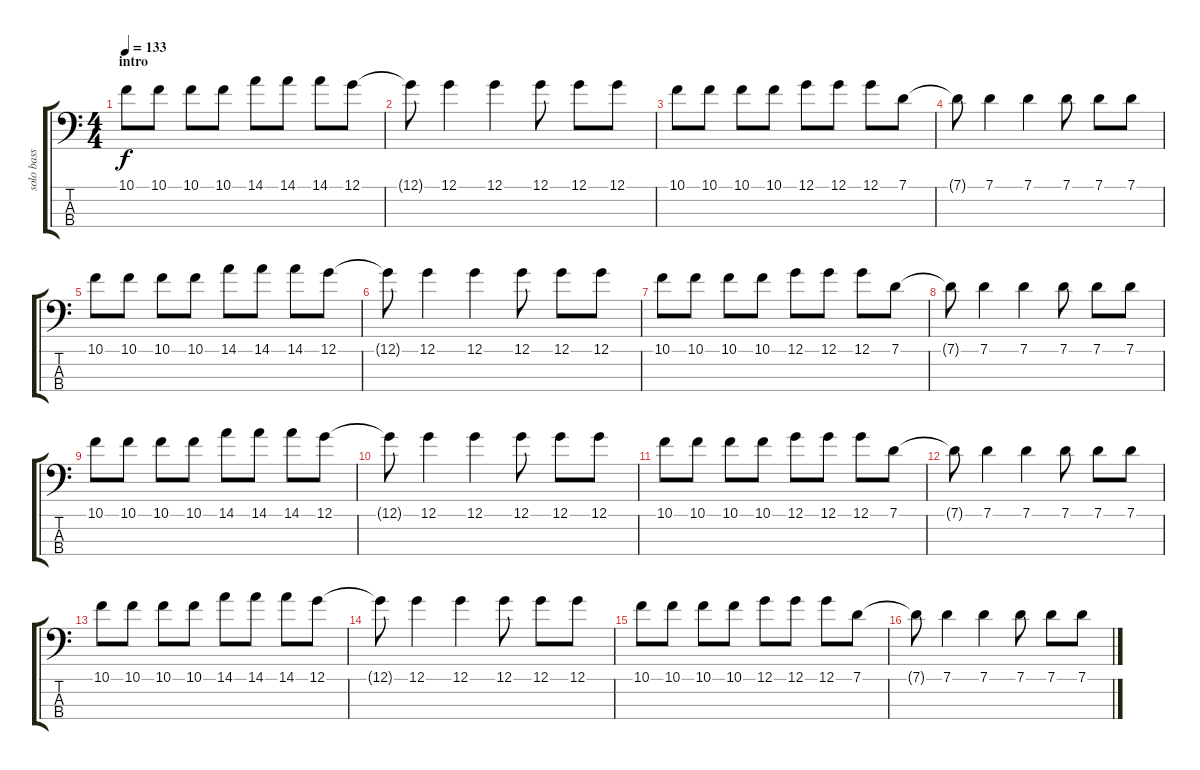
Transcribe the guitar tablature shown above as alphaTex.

\track ("solo bass" "solo bass") {instrument electricguitarjazz}
\staff {score tabs}
\tuning (G2 D2 A1 E1) {hide}
\ts (4 4)
\section ("" "intro")
\tempo 133
\clef f4
\ks c
10.1.8{dy f instrument electricguitarjazz} 10.1.8 10.1.8 10.1.8 14.1.8 14.1.8 14.1.8 12.1.8 |
12.1{t}.8 12.1.4 12.1.4 12.1.8 12.1.8 12.1.8 |
10.1.8 10.1.8 10.1.8 10.1.8 12.1.8 12.1.8 12.1.8 7.1.8 |
7.1{t}.8 7.1.4 7.1.4 7.1.8 7.1.8 7.1.8 |
10.1.8 10.1.8 10.1.8 10.1.8 14.1.8 14.1.8 14.1.8 12.1.8 |
12.1{t}.8 12.1.4 12.1.4 12.1.8 12.1.8 12.1.8 |
10.1.8 10.1.8 10.1.8 10.1.8 12.1.8 12.1.8 12.1.8 7.1.8 |
7.1{t}.8 7.1.4 7.1.4 7.1.8 7.1.8 7.1.8 |
10.1.8 10.1.8 10.1.8 10.1.8 14.1.8 14.1.8 14.1.8 12.1.8 |
12.1{t}.8 12.1.4 12.1.4 12.1.8 12.1.8 12.1.8 |
10.1.8 10.1.8 10.1.8 10.1.8 12.1.8 12.1.8 12.1.8 7.1.8 |
7.1{t}.8 7.1.4 7.1.4 7.1.8 7.1.8 7.1.8 |
10.1.8 10.1.8 10.1.8 10.1.8 14.1.8 14.1.8 14.1.8 12.1.8 |
12.1{t}.8 12.1.4 12.1.4 12.1.8 12.1.8 12.1.8 |
10.1.8 10.1.8 10.1.8 10.1.8 12.1.8 12.1.8 12.1.8 7.1.8 |
7.1{t}.8 7.1.4 7.1.4 7.1.8 7.1.8 7.1.8
